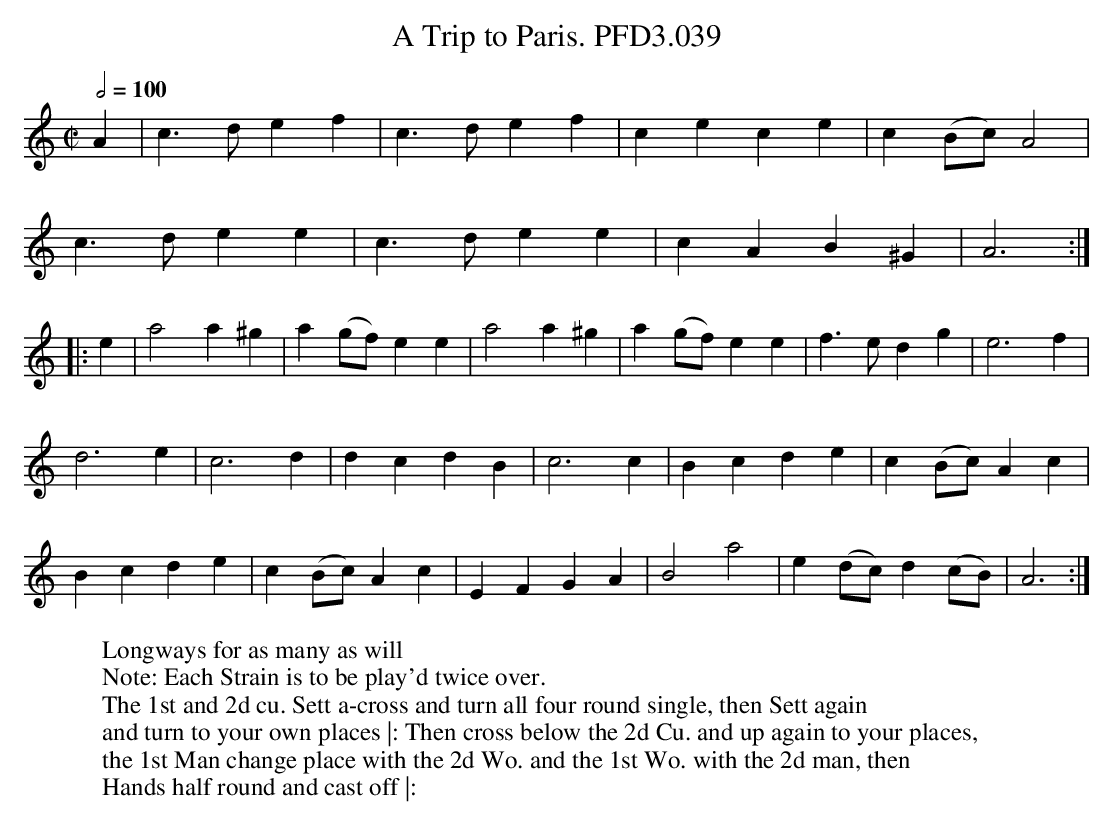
X:1
T:Trip to Paris. PFD3.039, A
M:C|
L:1/4
W:Longways for as many as will
W:Note: Each Strain is to be play'd twice over.
W:The 1st and 2d cu. Sett a-cross and turn all four round single, then Sett again
W:and turn to your own places |: Then cross below the 2d Cu. and up again to your places,
W:the 1st Man change place with the 2d Wo. and the 1st Wo. with the 2d man, then
W:Hands half round and cast off |:
Q:2/4=100
K:Am
A | c>d ef | c>d ef | ce ce | c(B/c/) A2 |
c>d ee | c>d ee | cA B^G | A3 :|
|: e | a2 a^g | a(g/f/) ee | a2 a^g | a(g/f/) ee |f>e dg | e3 f |
d3 e | c3 d |dc dB | c3 c | Bc de | c(B/c/) Ac |
Bc de | c(B/c/) Ac | EF GA | B2 a2 |e(d/c/) d(c/B/) | A3 :|
